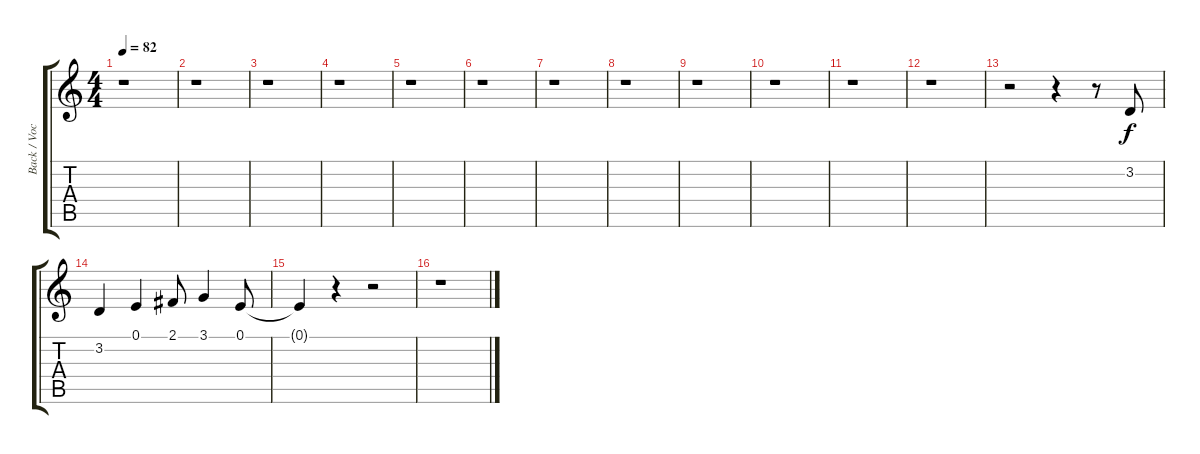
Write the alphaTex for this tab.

\track ("Back / Voc" "Back / Voc") {instrument lead2sawtooth}
\staff {score tabs}
\tuning (E4 B3 G3 D3 A2 E2) {hide}
\ts (4 4)
\tempo 82
\clef g2
\ks c
r.1{dy f} |
r.1 |
r.1 |
r.1 |
r.1 |
r.1 |
r.1 |
r.1 |
r.1 |
r.1 |
r.1 |
r.1 |
r.2 r.4 r.8 3.2.8 |
3.2.4 0.1.4 2.1.8 3.1.4 0.1.8 |
0.1{t}.4 r.4 r.2 |
r.1
